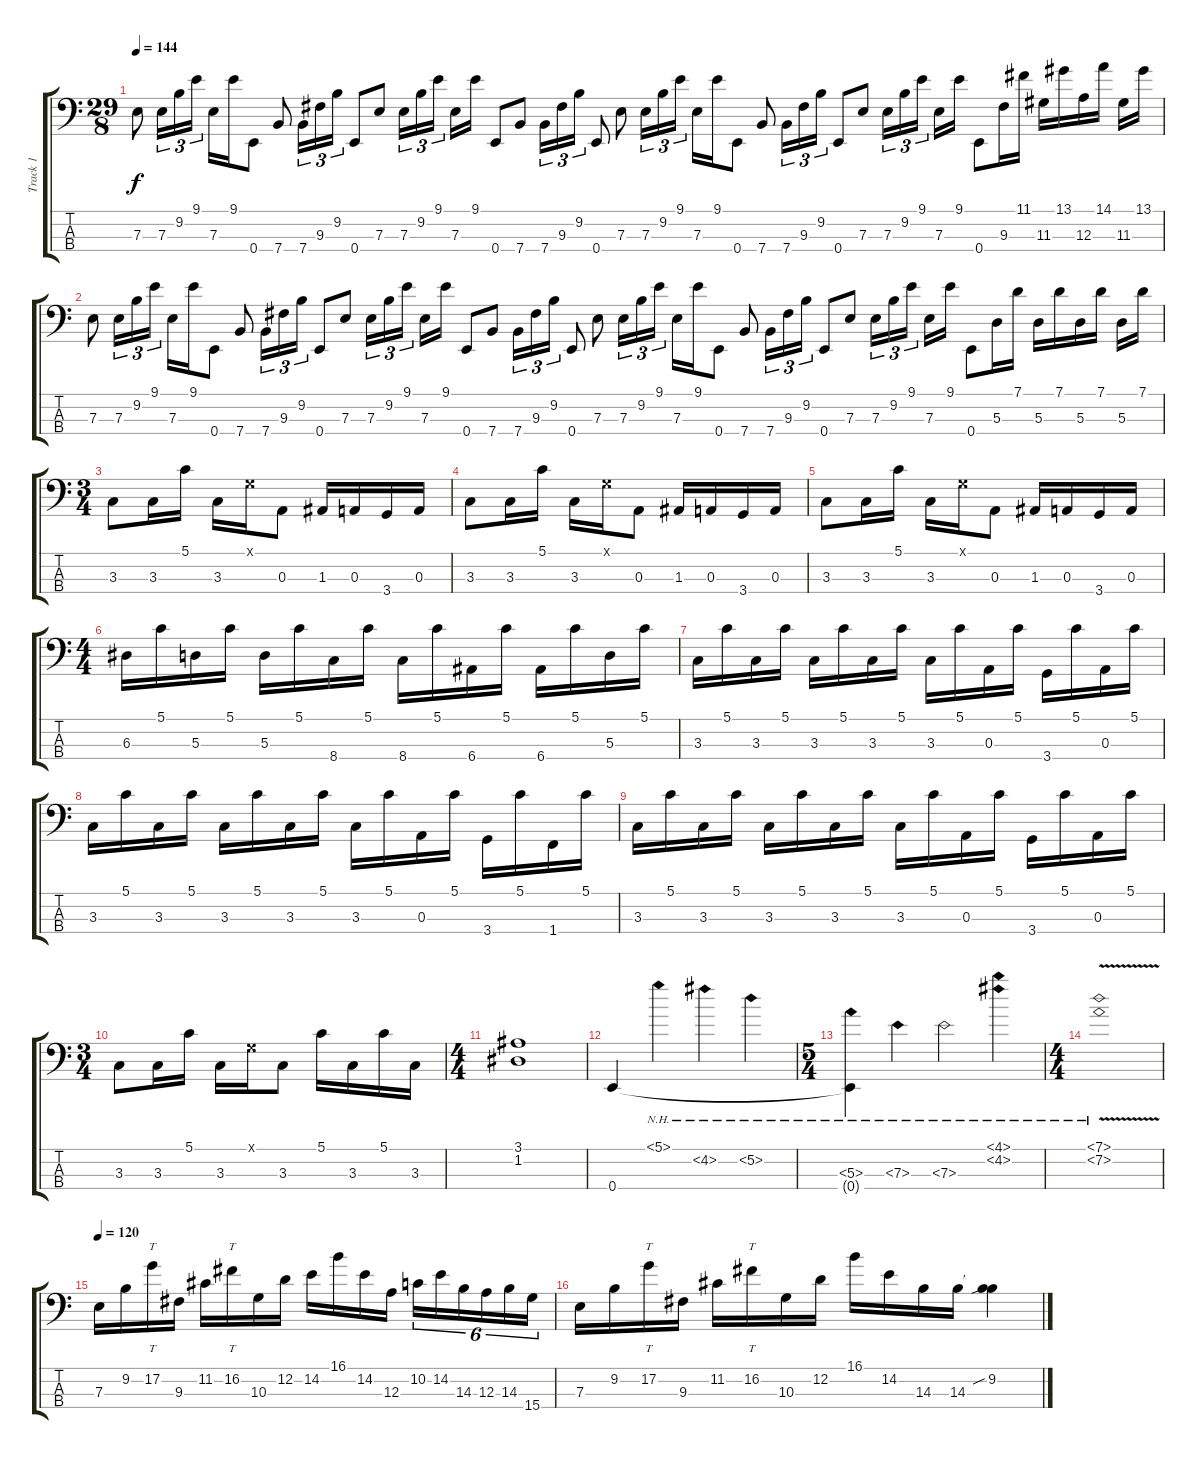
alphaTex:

\track ("Track 1" "Track 1") {instrument slapbass1}
\staff {score tabs}
\tuning (G2 D2 A1 E1) {hide}
\ts (29 8)
\tempo 144
\clef f4
\ks c
7.3.8{dy f instrument slapbass1} 7.3.16{tu (3 2)} 9.2.16{tu (3 2)} 9.1.16{tu (3 2)} 7.3.16 9.1.16 0.4.8 7.4.8 7.4.16{tu (3 2)} 9.3.16{tu (3 2)} 9.2.16{tu (3 2)} 0.4.8 7.3.8 7.3.16{tu (3 2)} 9.2.16{tu (3 2)} 9.1.16{tu (3 2)} 7.3.16 9.1.16 0.4.8 7.4.8 7.4.16{tu (3 2)} 9.3.16{tu (3 2)} 9.2.16{tu (3 2)} 0.4.8 7.3.8 7.3.16{tu (3 2)} 9.2.16{tu (3 2)} 9.1.16{tu (3 2)} 7.3.16 9.1.16 0.4.8 7.4.8 7.4.16{tu (3 2)} 9.3.16{tu (3 2)} 9.2.16{tu (3 2)} 0.4.8 7.3.8 7.3.16{tu (3 2)} 9.2.16{tu (3 2)} 9.1.16{tu (3 2)} 7.3.16 9.1.16 0.4.8 9.3.16 11.1.16 11.3.16 13.1.16 12.3.16 14.1.16 11.3.16 13.1.16 |
7.3.8 7.3.16{tu (3 2)} 9.2.16{tu (3 2)} 9.1.16{tu (3 2)} 7.3.16 9.1.16 0.4.8 7.4.8 7.4.16{tu (3 2)} 9.3.16{tu (3 2)} 9.2.16{tu (3 2)} 0.4.8 7.3.8 7.3.16{tu (3 2)} 9.2.16{tu (3 2)} 9.1.16{tu (3 2)} 7.3.16 9.1.16 0.4.8 7.4.8 7.4.16{tu (3 2)} 9.3.16{tu (3 2)} 9.2.16{tu (3 2)} 0.4.8 7.3.8 7.3.16{tu (3 2)} 9.2.16{tu (3 2)} 9.1.16{tu (3 2)} 7.3.16 9.1.16 0.4.8 7.4.8 7.4.16{tu (3 2)} 9.3.16{tu (3 2)} 9.2.16{tu (3 2)} 0.4.8 7.3.8 7.3.16{tu (3 2)} 9.2.16{tu (3 2)} 9.1.16{tu (3 2)} 7.3.16 9.1.16 0.4.8 5.3.16 7.1.16 5.3.16 7.1.16 5.3.16 7.1.16 5.3.16 7.1.16 |
\ts (3 4)
3.3.8 3.3.16 5.1.16 3.3.16 0.1{x}.16 0.3.8 1.3.16 0.3.16 3.4.16 0.3.16 |
3.3.8 3.3.16 5.1.16 3.3.16 0.1{x}.16 0.3.8 1.3.16 0.3.16 3.4.16 0.3.16 |
3.3.8 3.3.16 5.1.16 3.3.16 0.1{x}.16 0.3.8 1.3.16 0.3.16 3.4.16 0.3.16 |
\ts (4 4)
6.3.16 5.1.16 5.3.16 5.1.16 5.3.16 5.1.16 8.4.16 5.1.16 8.4.16 5.1.16 6.4.16 5.1.16 6.4.16 5.1.16 5.3.16 5.1.16 |
3.3.16 5.1.16 3.3.16 5.1.16 3.3.16 5.1.16 3.3.16 5.1.16 3.3.16 5.1.16 0.3.16 5.1.16 3.4.16 5.1.16 0.3.16 5.1.16 |
3.3.16 5.1.16 3.3.16 5.1.16 3.3.16 5.1.16 3.3.16 5.1.16 3.3.16 5.1.16 0.3.16 5.1.16 3.4.16 5.1.16 1.4.16 5.1.16 |
3.3.16 5.1.16 3.3.16 5.1.16 3.3.16 5.1.16 3.3.16 5.1.16 3.3.16 5.1.16 0.3.16 5.1.16 3.4.16 5.1.16 0.3.16 5.1.16 |
\ts (3 4)
3.3.8 3.3.16 5.1.16 3.3.16 0.1{x}.16 3.3.8 5.1.16 3.3.16 5.1.16 3.3.16 |
\ts (4 4)
(3.1 1.2).1 |
0.4.4{instrument electricbassfinger} 5.1{nh}.4 4.2{nh}.4 5.2{nh}.4 |
\ts (5 4)
(5.3{nh} 0.4{t}).4 7.3{nh}.4 7.3{nh}.2 (4.1{nh} 4.2{nh}).4 |
\ts (4 4)
(7.1{nh v} 7.2{nh v}).1 |
\tempo 120
7.3.16 9.2.16 17.2.16{tt} 9.3.16 11.2.16 16.2.16{tt} 10.3.16 12.2.16 14.2.16 16.1.16 14.2.16 12.3.16 10.2.16{tu (6 4)} 14.2.16{tu (6 4)} 14.3.16{tu (6 4)} 12.3.16{tu (6 4)} 14.3.16{tu (6 4)} 15.4.16{tu (6 4)} |
7.3.16 9.2.16 17.2.16{tt} 9.3.16 11.2.16 16.2.16{tt} 10.3.16 12.2.16 16.1.16 14.2.16 14.3.16 14.3.16 (9.2{sib} 14.3{t}).4
